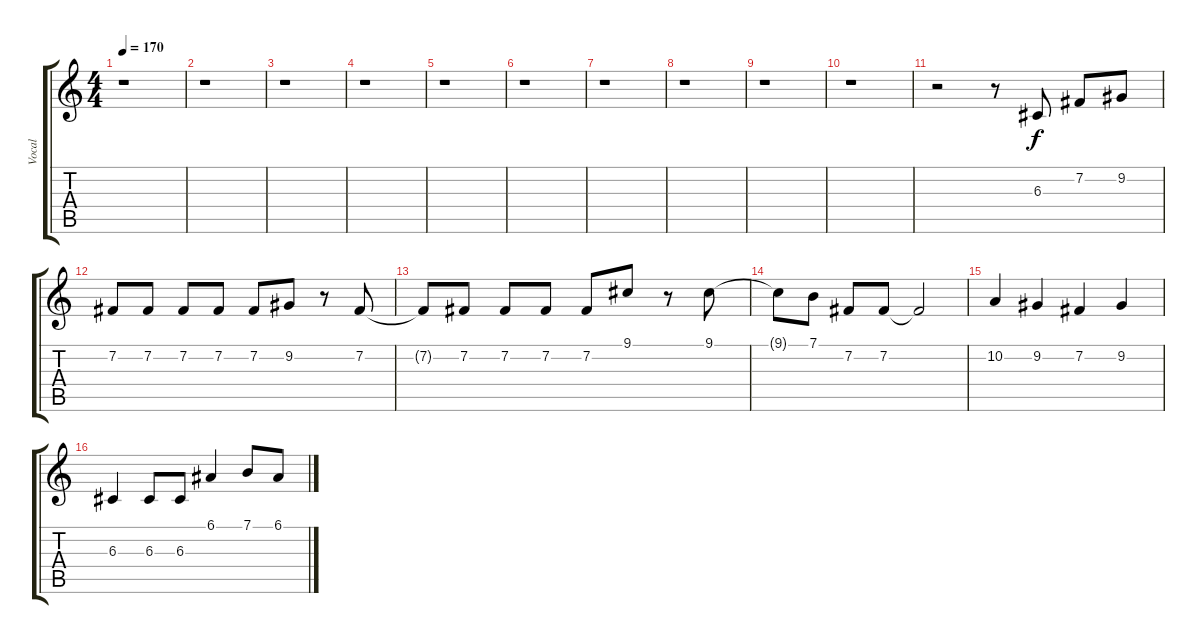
\track ("Vocal" "Vocal") {instrument clarinet}
\staff {score tabs}
\tuning (E4 B3 G3 D3 A2 E2) {hide}
\ts (4 4)
\tempo 170
\clef g2
\ks c
r.1{dy f} |
r.1 |
r.1 |
r.1 |
r.1 |
r.1 |
r.1 |
r.1 |
r.1 |
r.1 |
r.2 r.8 6.3.8 7.2.8 9.2.8 |
7.2.8 7.2.8 7.2.8 7.2.8 7.2.8 9.2.8 r.8 7.2.8 |
7.2{t}.8 7.2.8 7.2.8 7.2.8 7.2.8 9.1.8 r.8 9.1.8 |
9.1{t}.8 7.1.8 7.2.8 7.2.8 7.2{t}.2 |
10.2.4 9.2.4 7.2.4 9.2.4 |
6.3.4 6.3.8 6.3.8 6.1.4 7.1.8 6.1.8
